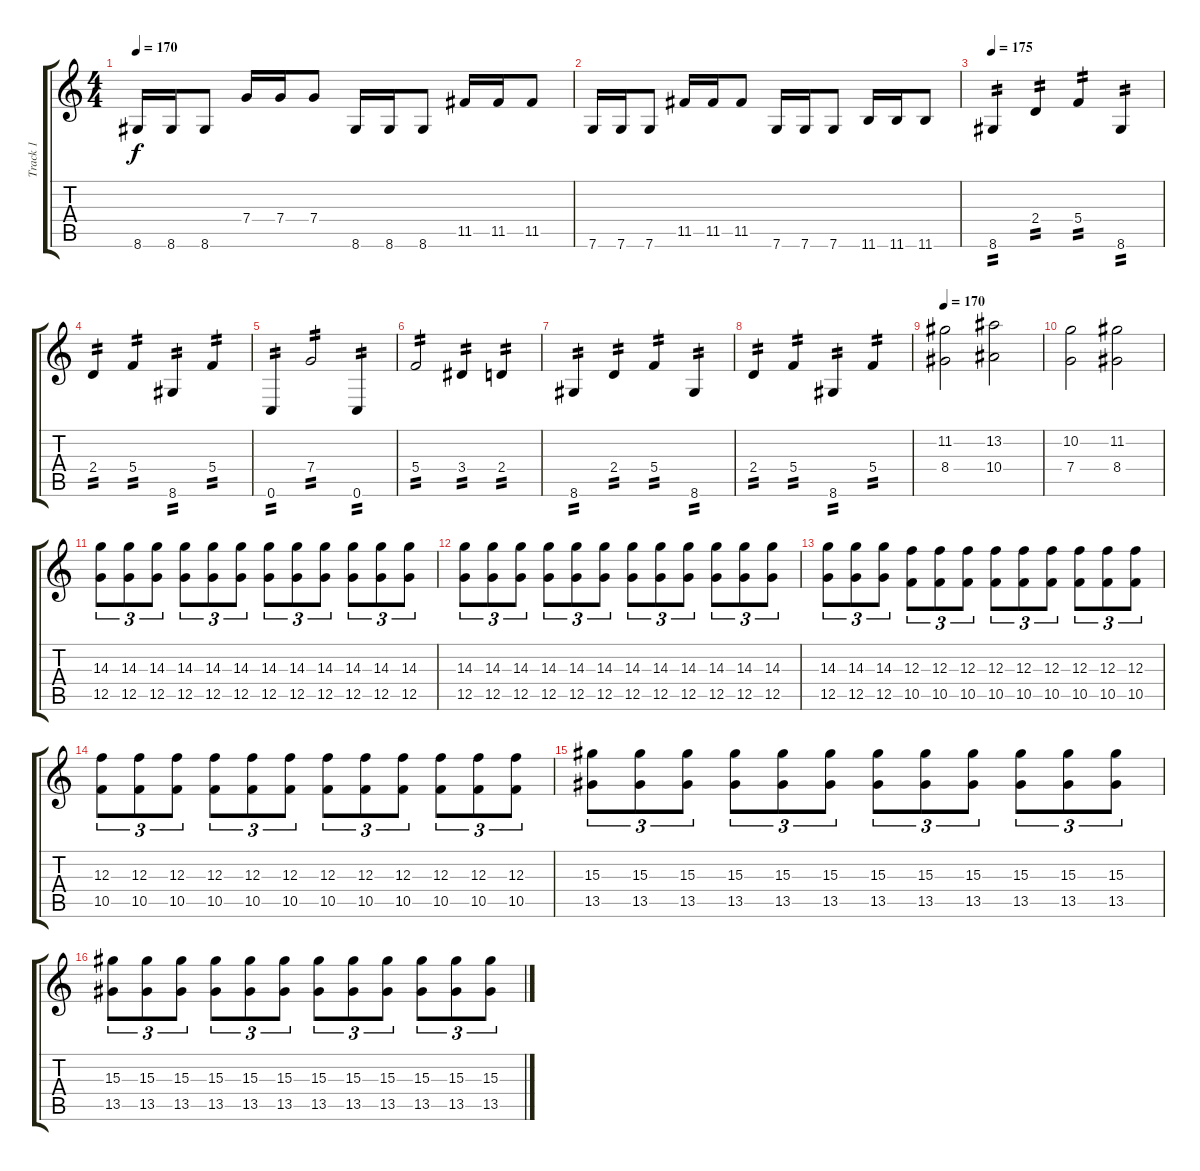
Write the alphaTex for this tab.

\track ("Track 1" "Track 1") {instrument overdrivenguitar}
\staff {score tabs}
\tuning (D4 A3 F3 C3 G2 C2) {hide}
\ts (4 4)
\tempo 170
\clef g2
\ks c
8.6.16{dy f} 8.6.16 8.6.8 7.4.16 7.4.16 7.4.8 8.6.16 8.6.16 8.6.8 11.5.16 11.5.16 11.5.8 |
7.6.16 7.6.16 7.6.8 11.5.16 11.5.16 11.5.8 7.6.16 7.6.16 7.6.8 11.6.16 11.6.16 11.6.8 |
\tempo 175
8.6.4{tp 2} 2.4.4{tp 2} 5.4.4{tp 2} 8.6.4{tp 2} |
2.4.4{tp 2} 5.4.4{tp 2} 8.6.4{tp 2} 5.4.4{tp 2} |
0.6.4{tp 2} 7.4.2{tp 2} 0.6.4{tp 2} |
5.4.2{tp 2} 3.4.4{tp 2} 2.4.4{tp 2} |
8.6.4{tp 2} 2.4.4{tp 2} 5.4.4{tp 2} 8.6.4{tp 2} |
2.4.4{tp 2} 5.4.4{tp 2} 8.6.4{tp 2} 5.4.4{tp 2} |
\tempo 170
(11.2 8.4).2 (13.2 10.4).2 |
(10.2 7.4).2 (11.2 8.4).2 |
(14.3 12.5).8{tu (3 2)} (14.3 12.5).8{tu (3 2)} (14.3 12.5).8{tu (3 2)} (14.3 12.5).8{tu (3 2)} (14.3 12.5).8{tu (3 2)} (14.3 12.5).8{tu (3 2)} (14.3 12.5).8{tu (3 2)} (14.3 12.5).8{tu (3 2)} (14.3 12.5).8{tu (3 2)} (14.3 12.5).8{tu (3 2)} (14.3 12.5).8{tu (3 2)} (14.3 12.5).8{tu (3 2)} |
(14.3 12.5).8{tu (3 2)} (14.3 12.5).8{tu (3 2)} (14.3 12.5).8{tu (3 2)} (14.3 12.5).8{tu (3 2)} (14.3 12.5).8{tu (3 2)} (14.3 12.5).8{tu (3 2)} (14.3 12.5).8{tu (3 2)} (14.3 12.5).8{tu (3 2)} (14.3 12.5).8{tu (3 2)} (14.3 12.5).8{tu (3 2)} (14.3 12.5).8{tu (3 2)} (14.3 12.5).8{tu (3 2)} |
(14.3 12.5).8{tu (3 2)} (14.3 12.5).8{tu (3 2)} (14.3 12.5).8{tu (3 2)} (12.3 10.5).8{tu (3 2)} (12.3 10.5).8{tu (3 2)} (12.3 10.5).8{tu (3 2)} (12.3 10.5).8{tu (3 2)} (12.3 10.5).8{tu (3 2)} (12.3 10.5).8{tu (3 2)} (12.3 10.5).8{tu (3 2)} (12.3 10.5).8{tu (3 2)} (12.3 10.5).8{tu (3 2)} |
(12.3 10.5).8{tu (3 2)} (12.3 10.5).8{tu (3 2)} (12.3 10.5).8{tu (3 2)} (12.3 10.5).8{tu (3 2)} (12.3 10.5).8{tu (3 2)} (12.3 10.5).8{tu (3 2)} (12.3 10.5).8{tu (3 2)} (12.3 10.5).8{tu (3 2)} (12.3 10.5).8{tu (3 2)} (12.3 10.5).8{tu (3 2)} (12.3 10.5).8{tu (3 2)} (12.3 10.5).8{tu (3 2)} |
(15.3 13.5).8{tu (3 2)} (15.3 13.5).8{tu (3 2)} (15.3 13.5).8{tu (3 2)} (15.3 13.5).8{tu (3 2)} (15.3 13.5).8{tu (3 2)} (15.3 13.5).8{tu (3 2)} (15.3 13.5).8{tu (3 2)} (15.3 13.5).8{tu (3 2)} (15.3 13.5).8{tu (3 2)} (15.3 13.5).8{tu (3 2)} (15.3 13.5).8{tu (3 2)} (15.3 13.5).8{tu (3 2)} |
(15.3 13.5).8{tu (3 2)} (15.3 13.5).8{tu (3 2)} (15.3 13.5).8{tu (3 2)} (15.3 13.5).8{tu (3 2)} (15.3 13.5).8{tu (3 2)} (15.3 13.5).8{tu (3 2)} (15.3 13.5).8{tu (3 2)} (15.3 13.5).8{tu (3 2)} (15.3 13.5).8{tu (3 2)} (15.3 13.5).8{tu (3 2)} (15.3 13.5).8{tu (3 2)} (15.3 13.5).8{tu (3 2)}
